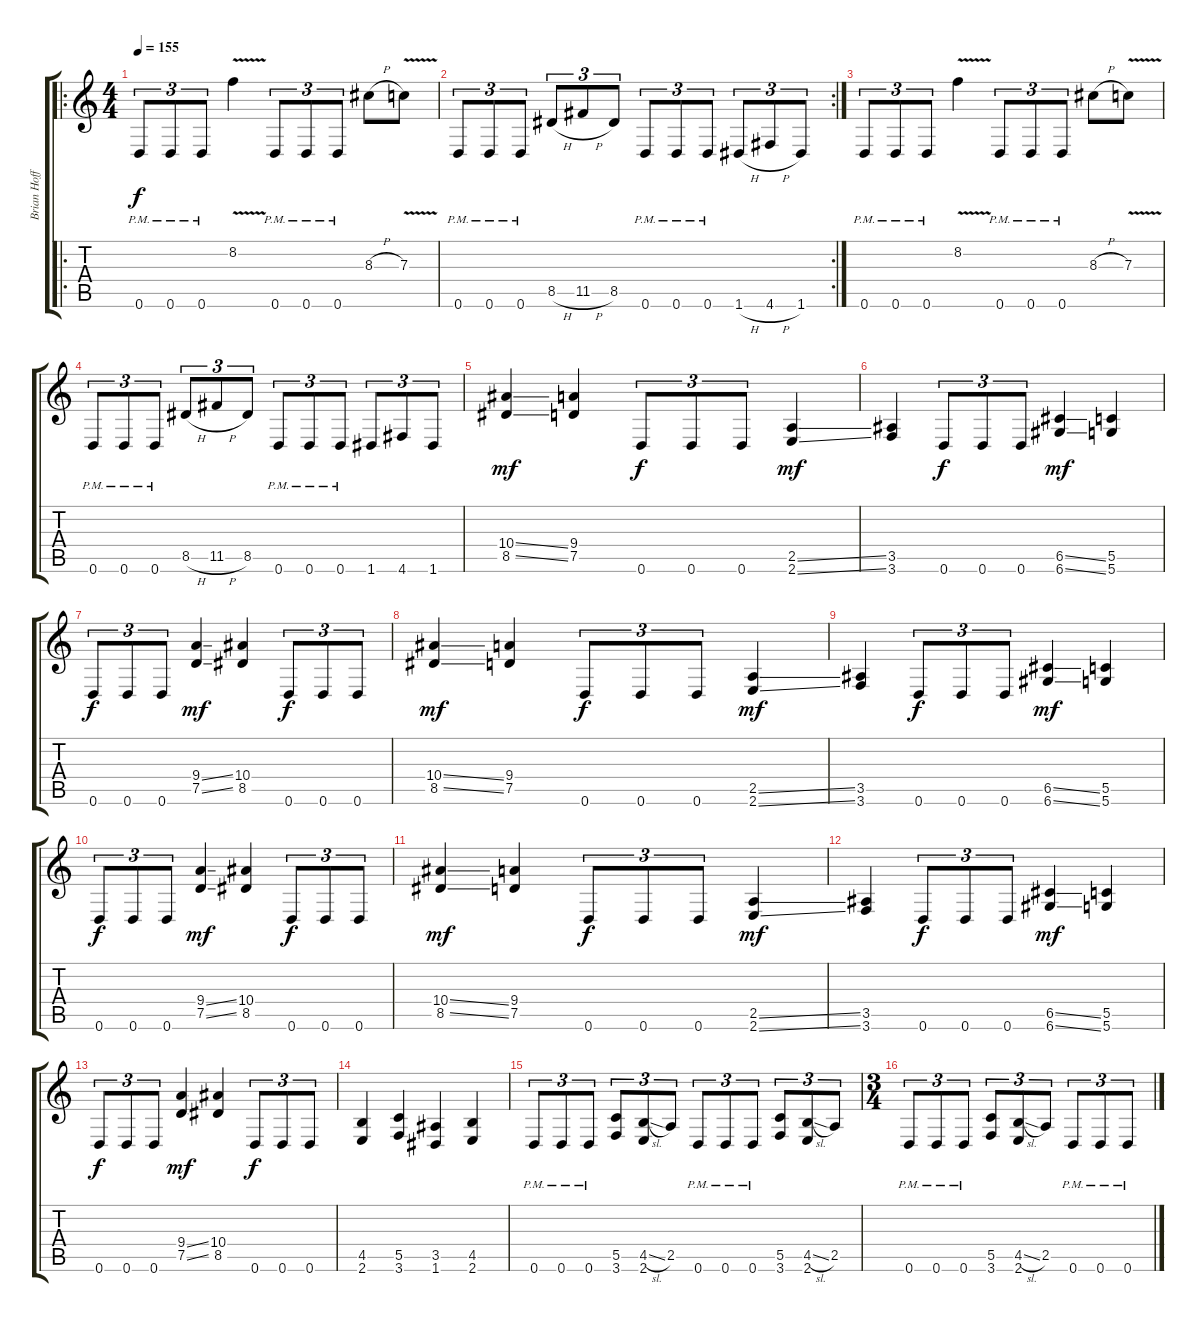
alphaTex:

\track ("Brian Hoffman" "Brian Hoff") {instrument distortionguitar}
\staff {score tabs}
\tuning (D4 A3 F3 C3 G2 D2) {hide}
\ro
\ts (4 4)
\tempo 155
\clef g2
\ks c
0.6{pm}.8{tu (3 2) dy f} 0.6{pm}.8{tu (3 2)} 0.6{pm}.8{tu (3 2)} 8.2{v}.4 0.6{pm}.8{tu (3 2)} 0.6{pm}.8{tu (3 2)} 0.6{pm}.8{tu (3 2)} 8.3{h}.8 7.3{v}.8 |
\rc 2
0.6{pm}.8{tu (3 2)} 0.6{pm}.8{tu (3 2)} 0.6{pm}.8{tu (3 2)} 8.5{h}.8{tu (3 2)} 11.5{h}.8{tu (3 2)} 8.5.8{tu (3 2)} 0.6{pm}.8{tu (3 2)} 0.6{pm}.8{tu (3 2)} 0.6{pm}.8{tu (3 2)} 1.6{h}.8{tu (3 2)} 4.6{h}.8{tu (3 2)} 1.6.8{tu (3 2)} |
0.6{pm}.8{tu (3 2)} 0.6{pm}.8{tu (3 2)} 0.6{pm}.8{tu (3 2)} 8.2{v}.4 0.6{pm}.8{tu (3 2)} 0.6{pm}.8{tu (3 2)} 0.6{pm}.8{tu (3 2)} 8.3{h}.8 7.3{v}.8 |
0.6{pm}.8{tu (3 2)} 0.6{pm}.8{tu (3 2)} 0.6{pm}.8{tu (3 2)} 8.5{h}.8{tu (3 2)} 11.5{h}.8{tu (3 2)} 8.5.8{tu (3 2)} 0.6{pm}.8{tu (3 2)} 0.6{pm}.8{tu (3 2)} 0.6{pm}.8{tu (3 2)} 1.6.8{tu (3 2)} 4.6.8{tu (3 2)} 1.6.8{tu (3 2)} |
(10.4{ss} 8.5{ss}).4{dy mf} (9.4 7.5).4 0.6.8{tu (3 2) dy f} 0.6.8{tu (3 2)} 0.6.8{tu (3 2)} (2.5{ss} 2.6{ss}).4{dy mf} |
(3.5 3.6).4 0.6.8{tu (3 2) dy f} 0.6.8{tu (3 2)} 0.6.8{tu (3 2)} (6.5{ss} 6.6{ss}).4{dy mf} (5.5 5.6).4 |
0.6.8{tu (3 2) dy f} 0.6.8{tu (3 2)} 0.6.8{tu (3 2)} (9.4{ss} 7.5{ss}).4{dy mf} (10.4 8.5).4 0.6.8{tu (3 2) dy f} 0.6.8{tu (3 2)} 0.6.8{tu (3 2)} |
(10.4{ss} 8.5{ss}).4{dy mf} (9.4 7.5).4 0.6.8{tu (3 2) dy f} 0.6.8{tu (3 2)} 0.6.8{tu (3 2)} (2.5{ss} 2.6{ss}).4{dy mf} |
(3.5 3.6).4 0.6.8{tu (3 2) dy f} 0.6.8{tu (3 2)} 0.6.8{tu (3 2)} (6.5{ss} 6.6{ss}).4{dy mf} (5.5 5.6).4 |
0.6.8{tu (3 2) dy f} 0.6.8{tu (3 2)} 0.6.8{tu (3 2)} (9.4{ss} 7.5{ss}).4{dy mf} (10.4 8.5).4 0.6.8{tu (3 2) dy f} 0.6.8{tu (3 2)} 0.6.8{tu (3 2)} |
(10.4{ss} 8.5{ss}).4{dy mf} (9.4 7.5).4 0.6.8{tu (3 2) dy f} 0.6.8{tu (3 2)} 0.6.8{tu (3 2)} (2.5{ss} 2.6{ss}).4{dy mf} |
(3.5 3.6).4 0.6.8{tu (3 2) dy f} 0.6.8{tu (3 2)} 0.6.8{tu (3 2)} (6.5{ss} 6.6{ss}).4{dy mf} (5.5 5.6).4 |
0.6.8{tu (3 2) dy f} 0.6.8{tu (3 2)} 0.6.8{tu (3 2)} (9.4{ss} 7.5{ss}).4{dy mf} (10.4 8.5).4 0.6.8{tu (3 2) dy f} 0.6.8{tu (3 2)} 0.6.8{tu (3 2)} |
(4.5 2.6).4 (5.5 3.6).4 (3.5 1.6).4 (4.5 2.6).4 |
0.6{pm}.8{tu (3 2)} 0.6{pm}.8{tu (3 2)} 0.6{pm}.8{tu (3 2)} (5.5 3.6).8{tu (3 2)} (4.5{sl} 2.6).8{tu (3 2)} 2.5.8{tu (3 2)} 0.6{pm}.8{tu (3 2)} 0.6{pm}.8{tu (3 2)} 0.6{pm}.8{tu (3 2)} (5.5 3.6).8{tu (3 2)} (4.5{sl} 2.6).8{tu (3 2)} 2.5.8{tu (3 2)} |
\ts (3 4)
0.6{pm}.8{tu (3 2)} 0.6{pm}.8{tu (3 2)} 0.6{pm}.8{tu (3 2)} (5.5 3.6).8{tu (3 2)} (4.5{sl} 2.6).8{tu (3 2)} 2.5.8{tu (3 2)} 0.6{pm}.8{tu (3 2)} 0.6{pm}.8{tu (3 2)} 0.6{pm}.8{tu (3 2)}
